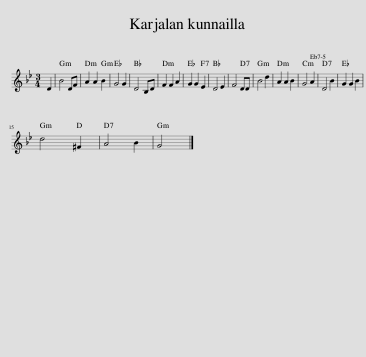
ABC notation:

X:1
L:1/8
M:3/4
I:linebreak $
K:Gmin
V:1 treble
V:1
 D2 | B4 DF | A2 A2 B2 | G4 G2 | D4 B,D | %5
 F2 F2 A2 | G2 G2 E2 | D4 E2 | F4 DD | B4 d2 | %10
 A2 A2 B2 | G4 A2 | D4 B2 | G2 G2 B2 |$ d4 ^F2 | %15
 A4 B2 | G4 |] %17
